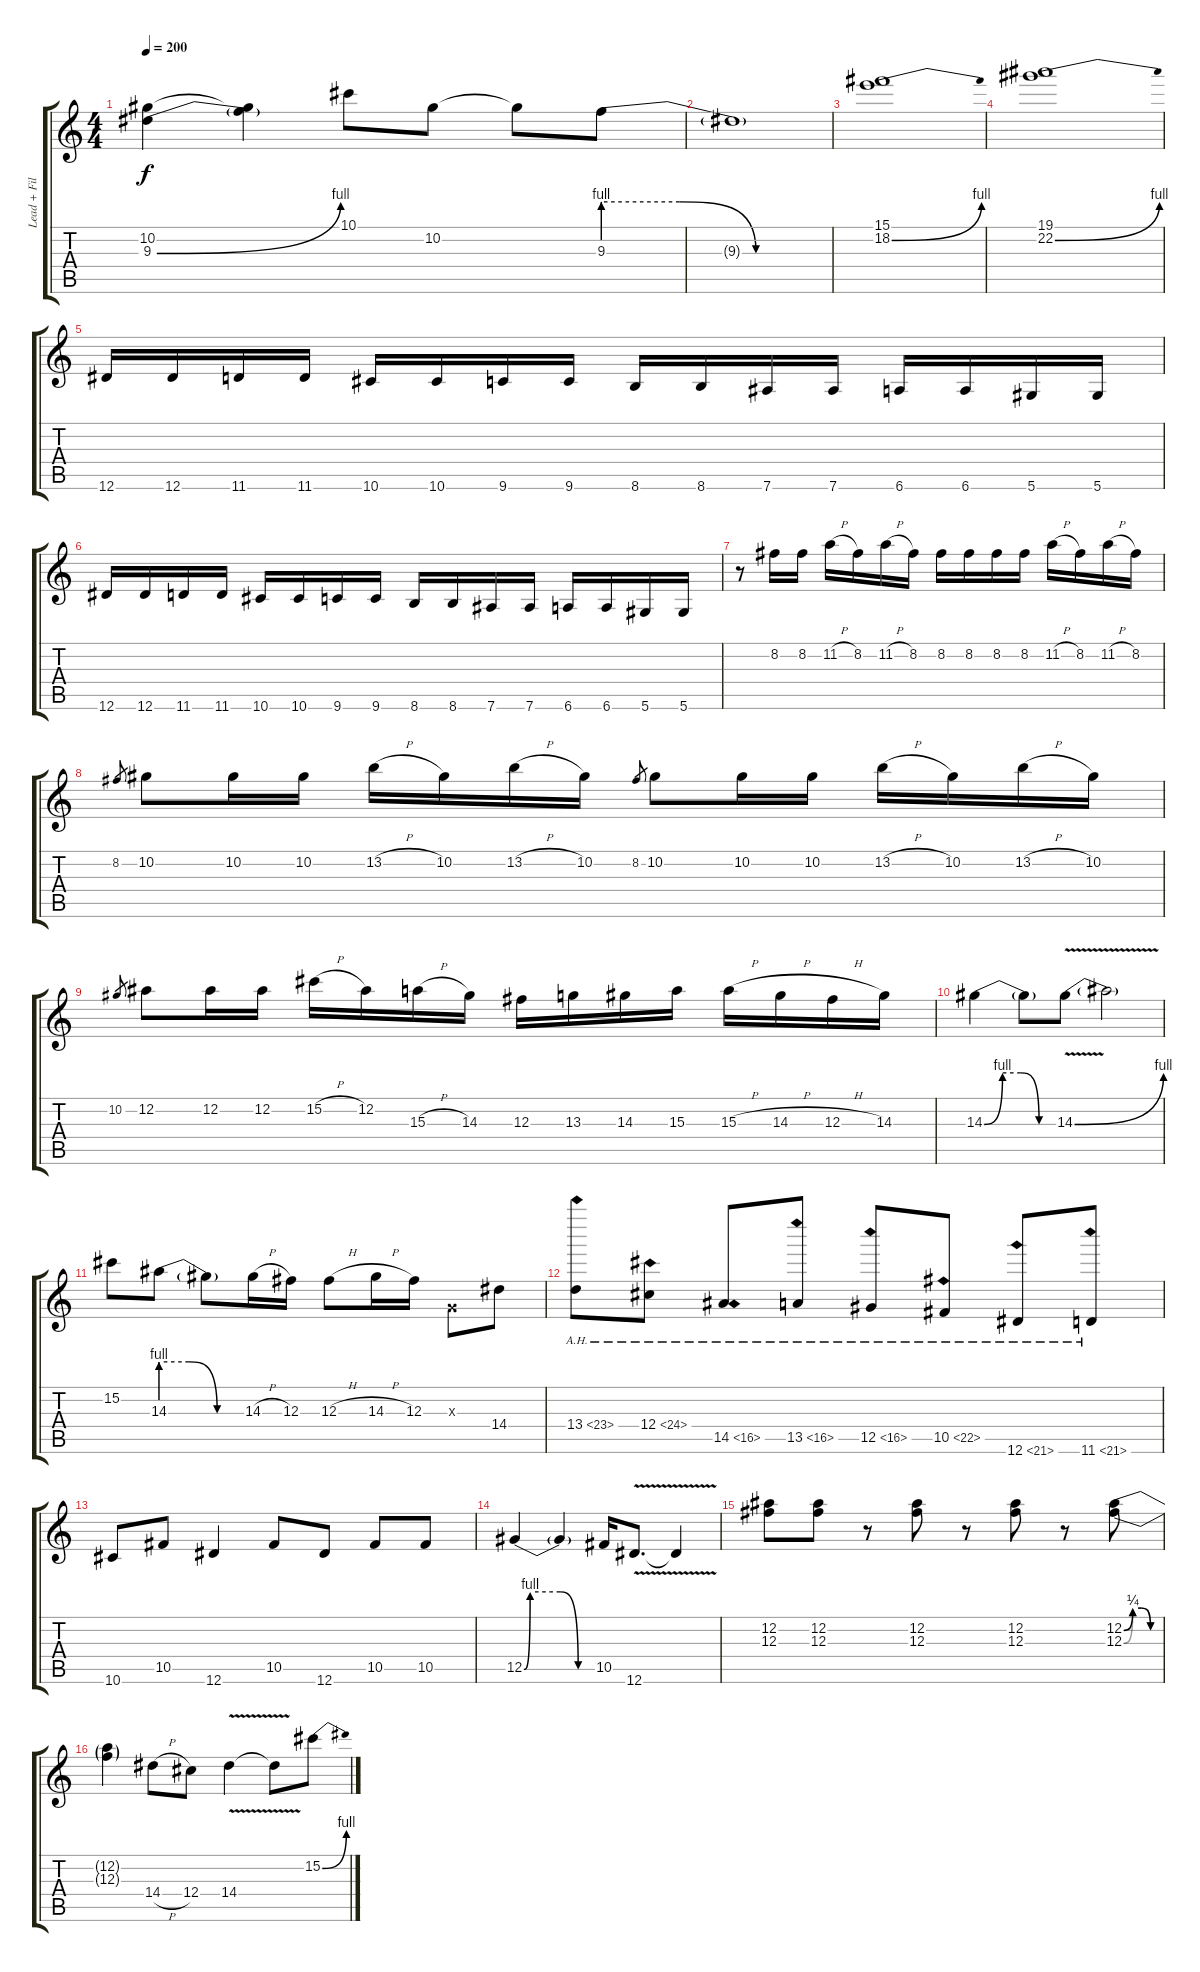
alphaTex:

\track ("Lead + Fills" "Lead + Fil") {instrument distortionguitar}
\staff {score tabs}
\tuning (Eb4 Bb3 Gb3 Db3 Ab2 Eb2) {hide}
\ts (4 4)
\tempo 200
\clef g2
\ks c
(10.2 9.3{be (bend 0 0 60 4)}).4{dy f} (10.2{t} 9.3{t}).4 10.1.8 10.2.8 10.2{t}.8 9.3{be (custom 0 4 20 4 40 0 60 0)}.8 |
9.3{t}.1 |
(15.1 18.2{be (bend 0 0 60 4)}).1 |
(19.1 22.2{be (bend 0 0 60 4)}).1 |
12.6.16 12.6.16 11.6.16 11.6.16 10.6.16 10.6.16 9.6.16 9.6.16 8.6.16 8.6.16 7.6.16 7.6.16 6.6.16 6.6.16 5.6.16 5.6.16 |
12.6.16 12.6.16 11.6.16 11.6.16 10.6.16 10.6.16 9.6.16 9.6.16 8.6.16 8.6.16 7.6.16 7.6.16 6.6.16 6.6.16 5.6.16 5.6.16 |
r.8 8.2.16 8.2.16 11.2{h}.16 8.2.16 11.2{h}.16 8.2.16 8.2.16 8.2.16 8.2.16 8.2.16 11.2{h}.16 8.2.16 11.2{h}.16 8.2.16 |
8.2.8{gr} 10.2.8 10.2.16 10.2.16 13.2{h}.16 10.2.16 13.2{h}.16 10.2.16 8.2.8{gr} 10.2.8 10.2.16 10.2.16 13.2{h}.16 10.2.16 13.2{h}.16 10.2.16 |
10.2.8{gr} 12.2.8 12.2.16 12.2.16 15.2{h}.16 12.2.16 15.3{h}.16 14.3.16 12.3.16 13.3.16 14.3.16 15.3.16 15.3{h}.16 14.3{h}.16 12.3{h}.16 14.3.16 |
14.3{be (custom 0 0 15 4 30 4 45 0 60 0)}.4 14.3{t}.8 14.3{be (bend 0 0 60 4) v}.8 14.3{t}.2 |
15.2.8 14.3{be (custom 0 4 20 4 40 0 60 0)}.8 14.3{t}.8 14.3{h}.16 12.3.16 12.3{h}.8 14.3{h}.16 12.3.16 1.3{x}.8 14.4.8 |
13.4{ah 10}.8 12.4{ah 12}.8 14.5{ah 2}.8 13.5{ah 3}.8 12.5{ah 4}.8 10.5{ah 12}.8 12.6{ah 9}.8 11.6{ah 10}.8 |
10.6.8 10.5.8 12.6.4 10.5.8 12.6.8 10.5.8 10.5.8 |
12.5{be (custom 0 0 5 4 30 4 45 0 60 0)}.4 12.5{t}.4 10.5.16 12.6{v}.8{d} 12.6{t}.4 |
(12.2 12.3).8 (12.2 12.3).8 r.8 (12.2 12.3).8 r.8 (12.2 12.3).8 r.8 (12.2{be (custom 0 0 15 1 30 1 45 0 60 0)} 12.3{be (custom 0 0 15 1 30 1 45 0 60 0)}).8 |
(12.2{t} 12.3{t}).4 14.4{h}.8 12.4.8 14.4{v}.4 14.4{t}.8 15.2{be (bend 0 0 60 4)}.8
